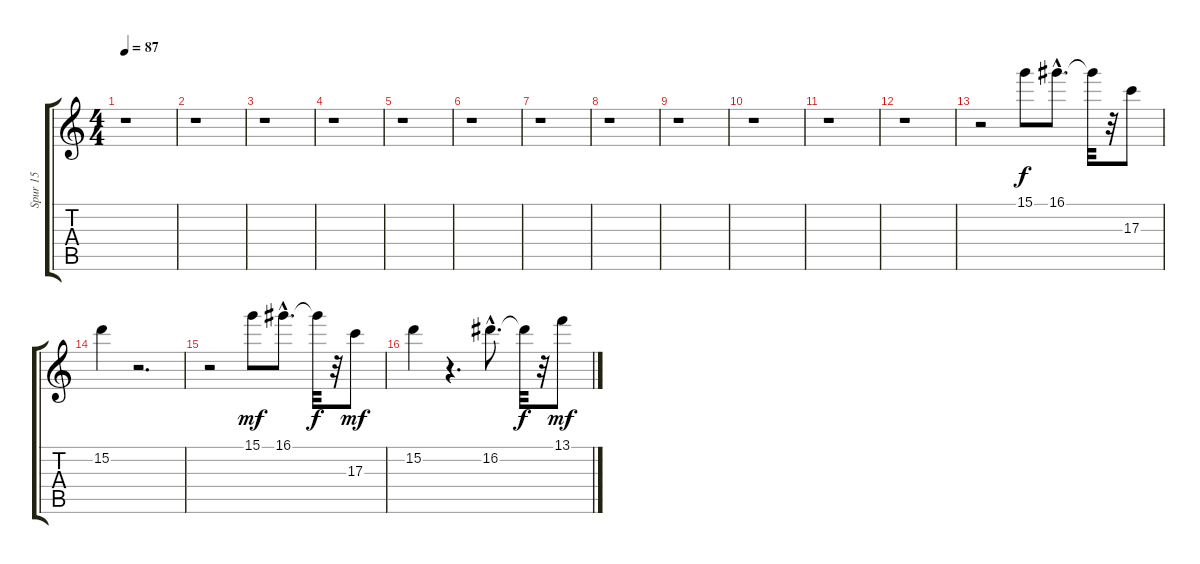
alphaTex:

\track ("Spur 15" "Spur 15") {instrument acousticguitarnylon}
\staff {score tabs}
\tuning (E4 B3 G3 D3 A2 E2) {hide}
\ts (4 4)
\tempo 87
\clef g2
\ks c
r.1{dy f} |
r.1 |
r.1 |
r.1 |
r.1 |
r.1 |
r.1 |
r.1 |
r.1 |
r.1 |
r.1 |
r.1 |
r.2 15.1.8 16.1{hac}.8{d} 16.1{t}.32 r.32 17.3.8 |
15.2.4 r.2{d} |
r.2 15.1.8{dy mf} 16.1{hac}.8{d} 16.1{t}.32{dy f} r.32 17.3.8{dy mf} |
15.2.4 r.4{d} 16.2{hac}.8{d} 16.2{t}.32{dy f} r.32 13.1.8{dy mf}
